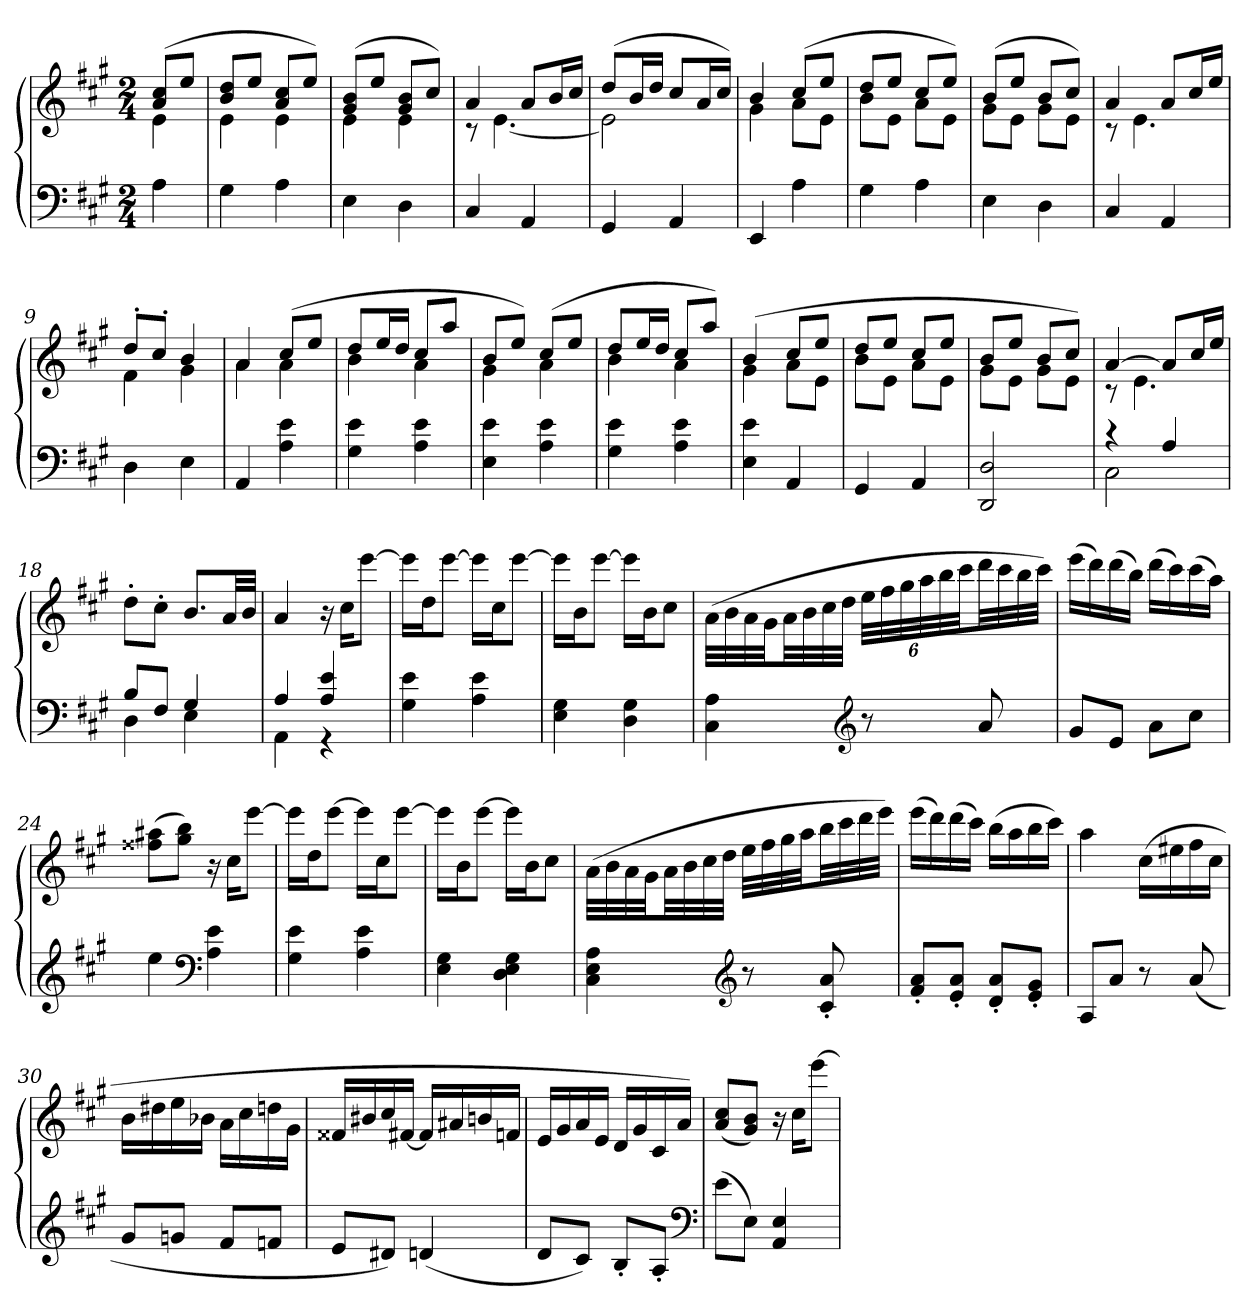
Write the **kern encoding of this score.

**kern	**kern
*part1	*part1
*staff2	*staff1
*clefF4	*clefG2
*k[f#c#g#]	*k[f#c#g#]
*M2/4	*M2/4
=	=
*	*^
4A	(8a 8cc#L	4e
.	8eeJ	.
=1	=1	=1
4G#	8b 8ddL	4e
.	8eeJ	.
4A	8a 8cc#L	4e
.	8eeJ)	.
=2	=2	=2
4E	(8g# 8bL	4e
.	8eeJ	.
4D	8g# 8bL	4e
.	8cc#J)	.
=3	=3	=3
4C#	4a	8r
.	.	[4.e
4AA	8aL	.
.	16bL	.
.	16cc#JJ	.
=4	=4	=4
4GG#	(8ddL	2e]
.	16bL	.
.	16ddJJ	.
4AA	8cc#L	.
.	16aL	.
.	16cc#JJ)	.
=5	=5	=5
4EE	4b	4g#
4A	(8cc#L	8aL
.	8eeJ	8eJ
=6	=6	=6
4G#	8ddL	8bL
.	8eeJ	8eJ
4A	8cc#L	8aL
.	8eeJ)	8eJ
=7	=7	=7
4E	(8bL	8g#L
.	8eeJ	8eJ
4D	8bL	8g#L
.	8cc#J)	8eJ
=8	=8	=8
4C#	4a	8r
.	.	4.e
4AA	8aL	.
.	16cc#L	.
.	16eeJJ	.
=9	=9	=9
4D	8dd'L	4f#
.	8cc#'J	.
4E	4b	4g#
=10	=10	=10
4AA	4a	4a
4A 4e	(8cc#L	4a
.	8eeJ	.
=11	=11	=11
4G# 4e	8ddL	4b
.	16eeL	.
.	16ddJJ	.
4A 4e	8cc#L	4a
.	8aaJ	.
=12	=12	=12
4E 4e	8bL	4g#
.	8eeJ)	.
4A 4e	(8cc#L	4a
.	8eeJ	.
=13	=13	=13
4G# 4e	8ddL	4b
.	16eeL	.
.	16ddJJ	.
4A 4e	8cc#L	4a
.	8aaJ)	.
=14	=14	=14
4E 4e	(4b	4g#
4AA	8cc#L	8aL
.	8eeJ	8eJ
=15	=15	=15
4GG#	8ddL	8bL
.	8eeJ	8eJ
4AA	8cc#L	8aL
.	8eeJ	8eJ
=16	=16	=16
2DD 2D	8bL	8g#L
.	8eeJ	8eJ
.	8bL	8g#L
.	8cc#J)	8eJ
=17	=17	=17
*^	*	*
4r	2C#	[4a	8r
.	.	.	4.e
4A	.	8aL]	.
.	.	16cc#L	.
.	.	16eeJJ	.
*	*	*v	*v
=18	=18	=18
8BL	4D	8dd'L
8F#J	.	8cc#'J
4G#	4E	8.bL
.	.	32aLL
.	.	32bJJJ
=19	=19	=19
4A	4AA	4a
4A 4e	4r	16r
.	.	16cc#KL
.	.	[8eeeJ
*v	*v	*
=20	=20
4G# 4e	16eeeLL]
.	16ddJ
.	[8eeeJ
4A 4e	16eeeLL]
.	16cc#J
.	[8eeeJ
=21	=21
4E 4G#	16eeeLL]
.	16bJ
.	[8eeeJ
4D 4G#	16eeeLL]
.	16bJ
.	8cc#J
=22	=22
4C# 4A	(32aLLL
.	32b
.	32a
.	32g#JJ
.	32aLL
.	32b
.	32cc#
.	32ddJJJ
*clefG2	*
8r	48eeLLL
.	48ff#
.	48gg#
.	48aa
.	48bb
.	48ccc#JJ
8a	32dddLL
.	32ccc#
.	32bb
.	32ccc#JJJ)
=23	=23
8g#L	(16eeeLL
.	16ddd)
8eJ	(16ddd
.	16bbJJ)
8aL	(16dddLL
.	16ccc#)
8cc#J	(16ccc#
.	16aaJJ)
=24	=24
4ee	(8ff##X 8aa#XL
.	8gg# 8bbJ)
*clefF4	*
4A 4e	16r
.	16cc#KL
.	[8eeeJ
=25	=25
4G# 4e	16eeeLL]
.	16ddJ
.	[8eeeJ
4A 4e	16eeeLL]
.	16cc#J
.	[8eeeJ
=26	=26
4E 4G#	16eeeLL]
.	16bJ
.	[8eeeJ
4D 4E 4G#	16eeeLL]
.	16bJ
.	8cc#J
=27	=27
4C# 4E 4A	(32aLLL
.	32b
.	32a
.	32g#JJ
.	32aLL
.	32b
.	32cc#
.	32ddJJJ
*clefG2	*
8r	32eeLLL
.	32ff#
.	32gg#
.	32aaJJ
8c#' 8a'	32bbLL
.	32ccc#
.	32ddd
.	32eeeJJJ)
=28	=28
8f#' 8a'L	(16eeeLL
.	16ddd)
8e' 8a'J	(16ddd
.	16ccc#JJ)
8d' 8a'L	(16bbLL
.	16aa
8e' 8g#'J	16bb
.	16ccc#JJ)
=29	=29
8AL	4aa
8aJ	.
8r	(16cc#LL
.	16ee#X
(8a	16ff#
.	16cc#JJ
=30	=30
8g#L	16bLL
.	16dd#X
8gnJ	16ee
.	16b-XJJ
8f#L	16aLL
.	16cc#
8fnJ	16ddn
.	16g#JJ
=31	=31
8eL	16f##XLL
.	16b#X
8d#XJ)	16cc#
.	[16f#XJJ
(4dn	16f#LL]
.	16a#X
.	16bn
.	16fnJJ
=32	=32
8dL	16eLL
.	16g#
8c#J)	16a
.	16eJJ
8B'L	16dLL
.	16g#
8A'J	16c#
.	16aJJ)
*clefF4	*
=33	=33
(8eL	(8a 8cc#L
8EJ)	8g# 8bJ)
4AA 4E	16r
.	16cc#KL
.	[8eeeJ
=	=
*-	*-
